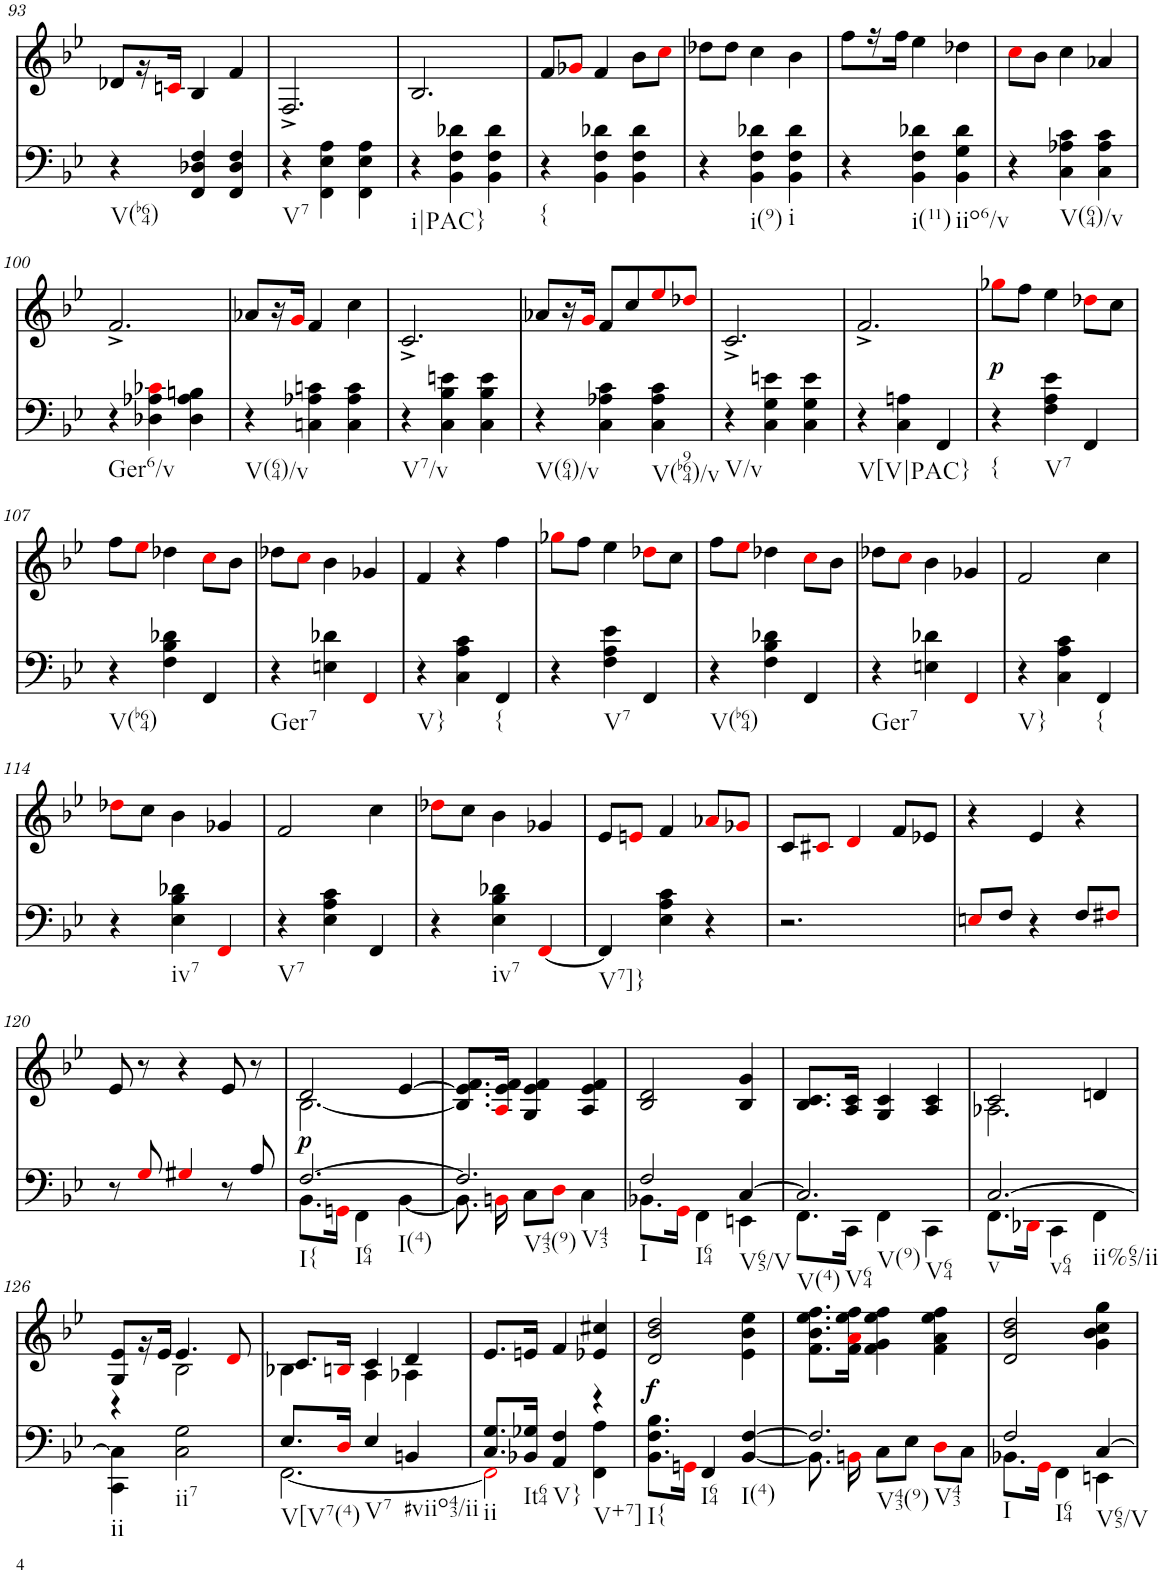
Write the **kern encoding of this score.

**kern	**kern	**dynam
*part2	*part1	*part1
*staff2	*staff1	*staff1
*I"Piano	*I"Piano	*
*I'Pno	*I'Pno	*
!!LO:PB:g=z
*clefF4	*clefG2	*
*k[b-e-]	*k[b-e-]	*
*M3/4	*M3/4	*
=93	=93	=93
!LO:TX:b:t=V(b64)	!	!
4r	8d-X/L	.
.	16r	.
.	16cni/JJ	.
4FF/ 4D-X/ 4F/	4B-/	.
4FF/ 4D-/ 4F/	4f/	.
=94	=94	=94
!LO:TX:b:t=V7	!	!
4r	2.F^/	.
4FF\ 4E-\ 4A\	.	.
4FF\ 4E-\ 4A\	.	.
=95	=95	=95
!LO:TX:b:t=i|PAC}	!	!
4r	2.B-/	.
4BB-\ 4F\ 4d-X\	.	.
4BB-\ 4F\ 4d-\	.	.
=96	=96	=96
!LO:TX:b:t={	!	!
4r	8f/L	.
.	8g-Xi/J	.
4BB-\ 4F\ 4d-X\	4f/	.
4BB-\ 4F\ 4d-\	8b-\L	.
.	8cci\J	.
=97	=97	=97
4r	8dd-X\L	.
.	8dd-\J	.
!LO:TX:b:t=i(9)	!	!
4BB-\ 4F\ 4d-X\	4cc\	.
!LO:TX:b:t=i	!	!
4BB-\ 4F\ 4d-\	4b-\	.
=98	=98	=98
4r	8ff\L	.
.	16r	.
.	16ff\JJ	.
!LO:TX:b:t=i(11)	!	!
4BB-\ 4F\ 4d-X\	4ee-\	.
!LO:TX:b:t=iio6/v	!	!
4BB-\ 4G\ 4d-\	4dd-X\	.
=99	=99	=99
4r	8cci\L	.
.	8b-\J	.
!LO:TX:b:t=V(64)/v	!	!
4C\ 4A-X\ 4c\	4cc\	.
4C\ 4A-\ 4c\	4a-X/	.
!!LO:LB:g=z
=100	=100	=100
!LO:TX:b:t=Ger6/v	!	!
4r	2.f^/	.
4D-X\ 4A-X\ 4c-Xi\	.	.
4D-\ 4A-\ 4Bn\	.	.
=101	=101	=101
!LO:TX:b:t=V(64)/v	!	!
4r	8a-X/L	.
.	16r	.
.	16gi/JJ	.
4Cn\ 4A-X\ 4cn\	4f/	.
4C\ 4A-\ 4c\	4cc\	.
=102	=102	=102
!LO:TX:b:t=V7/v	!	!
4r	2.c^/	.
4C\ 4B-\ 4en\	.	.
4C\ 4B-\ 4e\	.	.
=103	=103	=103
!LO:TX:b:t=V(64)/v	!	!
4r	8a-X/L	.
.	16r	.
.	16gi/JJ	.
4C\ 4A-X\ 4c\	8f/L	.
.	8cc/	.
!LO:TX:b:t=V(b964)/v	!	!
4C\ 4A-\ 4c\	8ee-i/	.
.	8dd-Xi/J	.
=104	=104	=104
!LO:TX:b:t=V/v	!	!
4r	2.c^/	.
4C\ 4G\ 4en\	.	.
4C\ 4G\ 4e\	.	.
=105	=105	=105
!LO:TX:b:t=V[V|PAC}	!	!
4r	2.f^/	.
4C\ 4An\	.	.
4FF/	.	.
=106	=106	=106
!LO:TX:b:t={	!	!
!	!	!LO:DY:b
4r	8gg-Xi\L	p
.	8ff\J	.
!LO:TX:b:t=V7	!	!
4F\ 4A\ 4e-\	4ee-\	.
4FF/	8dd-Xi\L	.
.	8cc\J	.
!!LO:LB:g=z
=107	=107	=107
!LO:TX:b:t=V(b64)	!	!
4r	8ff\L	.
.	8ee-i\J	.
4F\ 4B-\ 4d-X\	4dd-X\	.
4FF/	8cci\L	.
.	8b-\J	.
=108	=108	=108
!LO:TX:b:t=Ger7	!	!
4r	8dd-X\L	.
.	8cci\J	.
4En\ 4d-X\	4b-\	.
4FFi/	4g-X/	.
=109	=109	=109
!LO:TX:b:t=V}	!	!
4r	4f/	.
4C\ 4A\ 4c\	4r	.
!LO:TX:b:t={	!	!
4FF/	4ff\	.
=110	=110	=110
4r	8gg-Xi\L	.
.	8ff\J	.
!LO:TX:b:t=V7	!	!
4F\ 4A\ 4e-\	4ee-\	.
4FF/	8dd-Xi\L	.
.	8cc\J	.
=111	=111	=111
!LO:TX:b:t=V(b64)	!	!
4r	8ff\L	.
.	8ee-i\J	.
4F\ 4B-\ 4d-X\	4dd-X\	.
4FF/	8cci\L	.
.	8b-\J	.
=112	=112	=112
!LO:TX:b:t=Ger7	!	!
4r	8dd-X\L	.
.	8cci\J	.
4En\ 4d-X\	4b-\	.
4FFi/	4g-X/	.
=113	=113	=113
!LO:TX:b:t=V}	!	!
4r	2f/	.
4C\ 4A\ 4c\	.	.
!LO:TX:b:t={	!	!
4FF/	4cc\	.
!!LO:LB:g=z
=114	=114	=114
4r	8dd-Xi\L	.
.	8cc\J	.
!LO:TX:b:t=iv7	!	!
4E-\ 4B-\ 4d-X\	4b-\	.
4FFi/	4g-X/	.
=115	=115	=115
!LO:TX:b:t=V7	!	!
4r	2f/	.
4E-\ 4A\ 4c\	.	.
4FF/	4cc\	.
=116	=116	=116
4r	8dd-Xi\L	.
.	8cc\J	.
!LO:TX:b:t=iv7	!	!
4E-\ 4B-\ 4d-X\	4b-\	.
[4FFi/	4g-X/	.
=117	=117	=117
!LO:TX:b:t=V7]}	!	!
4FF/]	8e-/L	.
.	8eni/J	.
4E-\ 4A\ 4c\	4f/	.
4r	8a-Xi/L	.
.	8g-Xi/J	.
=118	=118	=118
2.r	8c/L	.
.	8c#Xi/J	.
.	4di/	.
.	8f/L	.
.	8e-X/J	.
=119	=119	=119
8Eni/L	4r	.
8F/J	.	.
4r	4e-/	.
8F/L	4r	.
8F#Xi/J	.	.
!!LO:LB:g=z
=120	=120	=120
8r	8e-/	.
8Gi/	8r	.
4G#Xi/	4r	.
8r	8e-/	.
8A/	8r	.
=121	=121	=121
*^	*^	*
!LO:TX:b:t=I{	!	!	!	!
!LO:TX:b:t=I64	!	!	!	!
!LO:TX:b:t=I(4)	!	!	!	!
!	!	!	!	!LO:DY:b
[2.F/	8.BB-\L	2d/	[2.B-\	p
.	16GGni\Jk	.	.	.
.	4FF\	.	.	.
.	[4BB-\	[4e-/	.	.
*	*	*v	*v	*
=122	=122	=122	=122
!LO:TX:b:t=V43(9)	!	!	!
!LO:TX:b:t=V43	!	!	!
2.F/]	8.BB-\]	8.B-/] 8.e-/] 8.f/L	.
.	16BBni\	16Ai/ 16e-/ 16f/Jk	.
.	8C\L	4G/ 4e-/ 4f/	.
.	8Di\J	.	.
.	4C\	4A/ 4e-/ 4f/	.
=123	=123	=123	=123
!LO:TX:b:t=I	!	!	!
!LO:TX:b:t=I64	!	!	!
2F/	8.BB-X\L	2B-/ 2d/	.
.	16GGi\Jk	.	.
.	4FF\	.	.
!LO:TX:b:t=V65/V	!	!	!
[4C/	4EEn\	4B-/ 4g/	.
=124	=124	=124	=124
!LO:TX:b:t=V(4)	!	!	!
!LO:TX:b:t=V64	!	!	!
!LO:TX:b:t=V(9)	!	!	!
!LO:TX:b:t=V64	!	!	!
2.C/]	8.FF\L	8.B-/ 8.c/L	.
.	16CC\Jk	16A/ 16c/Jk	.
.	4FF\	4G/ 4c/	.
.	4CC\	4A/ 4c/	.
=125	=125	=125	=125
*	*	*^	*
!LO:TX:b:t=v	!	!	!	!
!LO:TX:b:t=v64	!	!	!	!
!LO:TX:b:t=ii%65/ii	!	!	!	!
[2.C/	8.FF\L	2c/	2.A-X\	.
.	16DD-Xi\Jk	.	.	.
.	4CC\	.	.	.
.	4FF\	4dn/	.	.
!!LO:LB:g=z	!!
=126	=126	=126	=126	=126
!LO:TX:b:t=ii	!	!	!	!
*v	*v	*	*	*
4CC\ 4C\]	8G/ 8e-/L	4r	.
.	16r	.	.
.	16e-/JJ	.	.
!LO:TX:b:t=ii7	!	!	!
2C\ 2G\	4.e-/	2B-\	.
.	8di/	.	.
=127	=127	=127	=127
*^	*	*	*
!LO:TX:b:t=V[V7(4)	!	!	!	!
8.E-/L	[2.FF\	8.c/L	4B-X\	.
16Di/Jk	.	16Bni/Jk	.	.
!LO:TX:b:t=V7	!	!	!	!
4E-/	.	4c/	4A\	.
!LO:TX:b:t=#viio43/ii	!	!	!	!
4BBn/	.	4d/	4A-X\	.
=128	=128	=128	=128	=128
!LO:TX:b:t=ii	!	!	!	!
*	*	*v	*v	*
8.C/ 8.G/L	2FFi\]	8.e-/L	.
!LO:TX:b:t=It64	!	!	!
16BB-X/ 16G-X/Jk	.	16en/Jk	.
!LO:TX:b:t=V}	!	!	!
4AA/ 4F/	.	4f/	.
!LO:TX:b:t=V+7]	!	!	!
4r	4FF\ 4A\	4e-X/ 4cc#X/	.
=129	=129	=129	=129
!LO:TX:b:t=I{	!	!	!
!	!	!	!LO:DY:b
*v	*v	*	*
8.BB-\ 8.F\ 8.B-\L	2d/ 2b-/ 2dd/	f
16GGni\Jk	.	.
!LO:TX:b:t=I64	!	!
4FF/	.	.
!LO:TX:b:t=I(4)	!	!
[4BB-/ [4F/	4e-\ 4b-\ 4ee-\	.
=130	=130	=130
*^	*	*
!LO:TX:b:t=V43(9)	!	!	!
!LO:TX:b:t=V43	!	!	!
2.F/]	8.BB-\]	8.f\ 8.b-\ 8.ee-\ 8.ff\L	.
.	16BBni\	16f\ 16ai\ 16ee-\ 16ff\Jk	.
.	8C\L	4f\ 4g\ 4ee-\ 4ff\	.
.	8E-\J	.	.
.	8Di\L	4f\ 4a\ 4ee-\ 4ff\	.
.	8C\J	.	.
=131	=131	=131	=131
!LO:TX:b:t=I	!	!	!
!LO:TX:b:t=I64	!	!	!
2F/	8.BB-X\L	2d/ 2b-/ 2dd/	.
.	16GGi\Jk	.	.
.	4FF\	.	.
!LO:TX:b:t=V65/V	!	!	!
[4C/	4EEn\	4g\ 4b-\ 4cc\ 4gg\	.
*v	*v	*	*
=	=	=
*-	*-	*-
